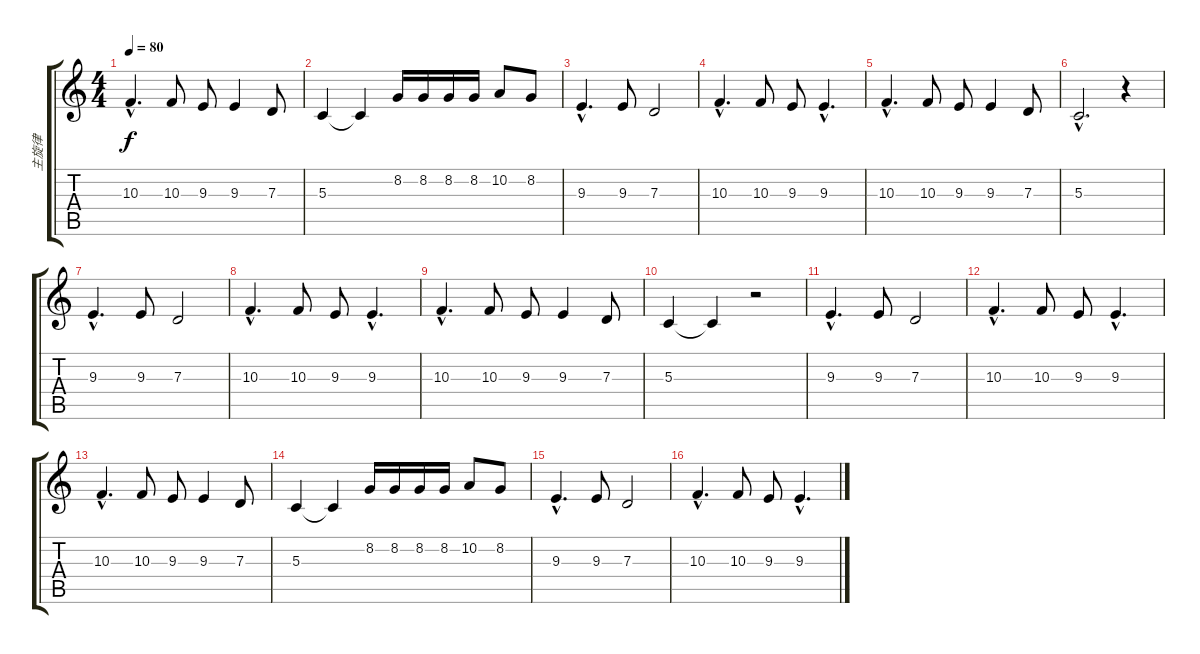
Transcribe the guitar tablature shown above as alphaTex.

\track ("主旋律" "主旋律") {instrument bassoon}
\staff {score tabs}
\tuning (E4 B3 G3 D3 A2 E2) {hide}
\ts (4 4)
\tempo 80
\clef g2
\ks c
10.3{hac}.4{d dy f} 10.3.8 9.3.8 9.3.4 7.3.8 |
5.3.4 5.3{t}.4 8.2.16 8.2.16 8.2.16 8.2.16 10.2.8 8.2.8 |
9.3{hac}.4{d} 9.3.8 7.3.2 |
10.3{hac}.4{d} 10.3.8 9.3.8 9.3{hac}.4{d} |
10.3{hac}.4{d} 10.3.8 9.3.8 9.3.4 7.3.8 |
5.3{hac}.2{d} r.4 |
9.3{hac}.4{d} 9.3.8 7.3.2 |
10.3{hac}.4{d} 10.3.8 9.3.8 9.3{hac}.4{d} |
10.3{hac}.4{d} 10.3.8 9.3.8 9.3.4 7.3.8 |
5.3.4 5.3{t}.4 r.2 |
9.3{hac}.4{d} 9.3.8 7.3.2 |
10.3{hac}.4{d} 10.3.8 9.3.8 9.3{hac}.4{d} |
10.3{hac}.4{d} 10.3.8 9.3.8 9.3.4 7.3.8 |
5.3.4 5.3{t}.4 8.2.16 8.2.16 8.2.16 8.2.16 10.2.8 8.2.8 |
9.3{hac}.4{d} 9.3.8 7.3.2 |
10.3{hac}.4{d} 10.3.8 9.3.8 9.3{hac}.4{d}
